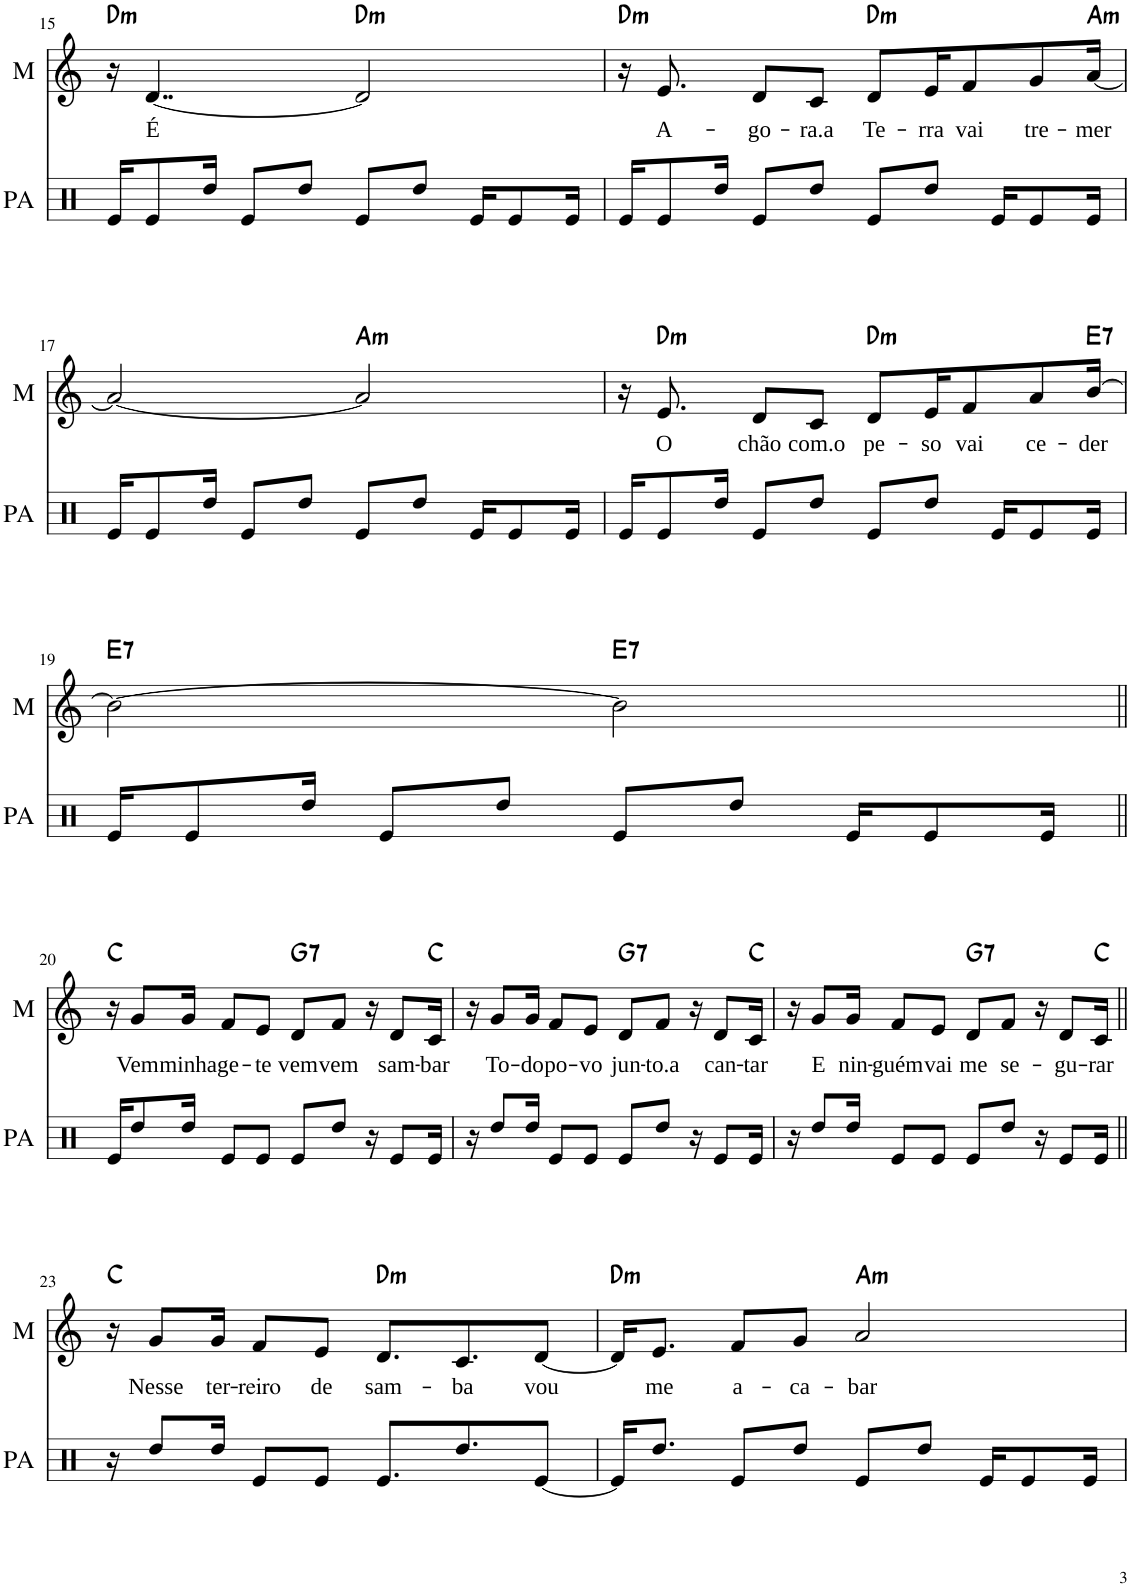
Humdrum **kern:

**kern	**kern	**kern	**kern	**kern	**kern	**kern	**kern	**text	**harte
*part8	*part7	*part6	*part5	*part4	*part3	*part2	*part1	*part1	*part1
*staff8	*staff7	*staff6	*staff5	*staff4	*staff3	*staff2	*staff1	*staff1	*
*I"Piano médio	*I"Partido Alto	*I"Piano grave 2	*I"Piano agudo 2	*I"Piano grave	*I"Piano agudo	*I"Melodia 2	*I"Melodia	*	*
*I'Pm	*I'PA	*I'Pg2	*I'Pa2	*I'Pg	*I'Pa	*I'M2	*I'M	*	*
!!LO:PB:g=z
*clefF4	*clefX	*clefF4	*clefG2	*clefF4	*clefG2	*clefG2	*clefG2	*	*
*	*	*	*	*	*	*Trd1c2	*	*	*
*k[]	*k[]	*k[]	*k[]	*k[]	*k[]	*k[]	*k[]	*	*
*M4/4	*M4/4	*M4/4	*M4/4	*M4/4	*M4/4	*M4/4	*M4/4	*	*
=15	=15	=15	=15	=15	=15	=15	=15	=15	=15
!	!	!	!	!	!	!	!	!	!LO:H:kt=m
16DD/KL	16Re/KL	16C/KL	16G]/ 16c]/ 16e]/KL	16C/KL	16G]/ 16c]/ 16e]/KL	16r	16r	.	D:min
!	!	!	!	!	!	!	!	!LO:LY:b	!
8FF/ 8AA/ 8D/	8Re/	8D/	8A/ 8d/ 8f/	8D/	8A/ 8d/ 8f/	[4..d	[4..d/	É	.
16FF/ 16AA/ 16D/Jk	16Rdd/Jk	16AA/Jk	8A/ 8d/ 8f/J	16AA/Jk	8A/ 8d/ 8f/J	.	.	.	.
8DD/L	8Re/L	8.DD/L	.	8.DD/L	.	.	.	.	.
.	.	.	16A/ 16d/ 16f/KL	.	16A/ 16d/ 16f/KL	.	.	.	.
16FF/ 16AA/ 16D/L	8Rdd/J	.	8A/ 8d/ 8f/J	.	8A/ 8d/ 8f/J	.	.	.	.
16DD-X/JJ	.	16FF/Jk	.	16FF/Jk	.	.	.	.	.
!	!	!	!	!	!	!	!	!	!LO:H:kt=m
8DDn/L	8Re/L	8.D/L	8A/ 8d/ 8f/L	8.D/L	8A/ 8d/ 8f/L	2d]	2d/]	.	D:min
8FF/ 8AA/ 8D/J	8Rdd/J	.	8A/ 8d/ 8f/J	.	8A/ 8d/ 8f/J	.	.	.	.
.	.	16AA/Jk	.	16AA/Jk	.	.	.	.	.
16DD/KL	16Re/KL	16DD/KL	8.A/ 8.d/ 8.f/L	16DD/KL	8.A/ 8.d/ 8.f/L	.	.	.	.
8FF/ 8AA/ 8D/	8Re/	8FF/	.	8FF/	.	.	.	.	.
16DD-X/Jk	16Re/Jk	16DD/Jk	[16A/ [16d/ [16f/Jk	16DD/Jk	[16A/ [16d/ [16f/Jk	.	.	.	.
=16	=16	=16	=16	=16	=16	=16	=16	=16	=16
!	!	!	!	!	!	!	!	!	!LO:H:kt=m
16DD/KL	16Re/KL	8.D/L	16A]/ 16d]/ 16f]/KL	8.D/L	16A]/ 16d]/ 16f]/KL	16r	16r	.	D:min
!	!	!	!	!	!	!	!	!LO:LY:b	!
8FF/ 8AA/ 8D/	8Re/	.	8A/ 8d/ 8f/	.	8A/ 8d/ 8f/	8.e	8.e/	A-	.
16FF/ 16AA/ 16D/Jk	16Rdd/Jk	16AA/Jk	8A/ 8d/ 8f/J	16AA/Jk	8A/ 8d/ 8f/J	.	.	.	.
!	!	!	!	!	!	!	!	!LO:LY:b	!
8DD/L	8Re/L	8.DD/L	.	8.DD/L	.	8d/L	8d/L	-go-	.
.	.	.	16A/ 16d/ 16f/KL	.	16A/ 16d/ 16f/KL	.	.	.	.
!	!	!	!	!	!	!	!	!LO:LY:b	!
16FF/ 16AA/ 16D/L	8Rdd/J	.	8A/ 8d/ 8f/J	.	8A/ 8d/ 8f/J	8c/J	8c/J	-ra.a	.
16DD-X/JJ	.	16FF/Jk	.	16FF/Jk	.	.	.	.	.
!	!	!	!	!	!	!	!	!LO:LY:b	!LO:H:kt=m
8DDn/L	8Re/L	8.D/L	8A/ 8d/ 8f/L	8.D/L	8A/ 8d/ 8f/L	8d/L	8d/L	Te-	D:min
!	!	!	!	!	!	!	!	!LO:LY:b	!
8FF/ 8AA/ 8D/J	8Rdd/J	.	8A/ 8d/ 8f/J	.	8A/ 8d/ 8f/J	16e/K	16e/K	-rra	.
!	!	!	!	!	!	!	!	!LO:LY:b	!
.	.	16AA/Jk	.	16AA/Jk	.	8f/J	8f/	vai	.
16DD/KL	16Re/KL	16DD/KL	8.A/ 8.d/ 8.f/L	16DD/KL	8.A/ 8.d/ 8.f/L	.	.	.	.
!	!	!	!	!	!	!	!	!LO:LY:b	!
8FF/ 8AA/ 8D/	8Re/	8FF/	.	8FF/	.	8g/L	8g/	tre-	.
!	!	!	!	!	!	!	!	!LO:LY:b	!LO:H:kt=m
16DD/Jk	16Re/Jk	16DD/Jk	[16A/ [16c/ [16e/Jk	16DD/Jk	[16A/ [16c/ [16e/Jk	[16a/Jk	[16a/Jk	-mer	A:min
!!LO:LB:g=z
=17	=17	=17	=17	=17	=17	=17	=17	=17	=17
16AAA/KL	16Re/KL	8.AA/L	16A]/ 16c]/ 16e]/KL	8.AA/L	16A]/ 16c]/ 16e]/KL	2a_	2a/_	.	.
8CC/ 8EE/ 8GG/	8Re/	.	8A/ 8c/ 8e/	.	8A/ 8c/ 8e/	.	.	.	.
16CC/ 16EE/ 16GG/Jk	16Rdd/Jk	16EE/Jk	8A/ 8c/ 8e/J	16EE/Jk	8A/ 8c/ 8e/J	.	.	.	.
8AAA/L	8Re/L	8.AAA/L	.	8.AAA/L	.	.	.	.	.
.	.	.	16A/ 16c/ 16e/KL	.	16A/ 16c/ 16e/KL	.	.	.	.
16CC/ 16EE/ 16GG/L	8Rdd/J	.	8A/ 8c/ 8e/J	.	8A/ 8c/ 8e/J	.	.	.	.
16AAA-X/JJ	.	16CC/Jk	.	16CC/Jk	.	.	.	.	.
!	!	!	!	!	!	!	!	!	!LO:H:kt=m
8AAA-/L	8Re/L	8.AA/L	8A/ 8c/ 8e/L	8.AA/L	8A/ 8c/ 8e/L	2a]	2a/]	.	A:min
8CC/ 8EE/ 8GG/J	8Rdd/J	.	8A/ 8c/ 8e/J	.	8A/ 8c/ 8e/J	.	.	.	.
.	.	16EE/Jk	.	16EE/Jk	.	.	.	.	.
16AAA-/KL	16Re/KL	16AAA/KL	8.A/ 8.c/ 8.e/L	16AAA/KL	8.A/ 8.c/ 8.e/L	.	.	.	.
8CC/ 8EE/ 8GG/	8Re/	8CC/	.	8CC/	.	.	.	.	.
16AAA-/Jk	16Re/Jk	16AAA/Jk	[16A/ [16c/ [16e/Jk	16AAA/Jk	[16A/ [16c/ [16e/Jk	.	.	.	.
=18	=18	=18	=18	=18	=18	=18	=18	=18	=18
16DD/KL	16Re/KL	8.D/L	16A]/ 16c]/ 16e]/KL	8.D/L	16A]/ 16c]/ 16e]/KL	16r	16r	.	.
!	!	!	!	!	!	!	!	!LO:LY:b	!LO:H:kt=m
8FF/ 8AA/ 8D/	8Re/	.	8A/ 8d/ 8f/	.	8A/ 8d/ 8f/	8.e	8.e/	O	D:min
16FF/ 16AA/ 16D/Jk	16Rdd/Jk	16AA/Jk	8A/ 8d/ 8f/J	16AA/Jk	8A/ 8d/ 8f/J	.	.	.	.
!	!	!	!	!	!	!	!	!LO:LY:b	!
8DD/L	8Re/L	8.DD/L	.	8.DD/L	.	8d/L	8d/L	chão	.
.	.	.	16A/ 16d/ 16f/KL	.	16A/ 16d/ 16f/KL	.	.	.	.
!	!	!	!	!	!	!	!	!LO:LY:b	!
16FF/ 16AA/ 16D/L	8Rdd/J	.	8A/ 8d/ 8f/J	.	8A/ 8d/ 8f/J	8c/J	8c/J	com.o	.
16DD-X/JJ	.	16FF/Jk	.	16FF/Jk	.	.	.	.	.
!	!	!	!	!	!	!	!	!LO:LY:b	!LO:H:kt=m
8DDn/L	8Re/L	8.D/L	8A/ 8d/ 8f/L	8.D/L	8A/ 8d/ 8f/L	8d/L	8d/L	pe-	D:min
!	!	!	!	!	!	!	!	!LO:LY:b	!
8FF/ 8AA/ 8D/J	8Rdd/J	.	8A/ 8d/ 8f/J	.	8A/ 8d/ 8f/J	16e/K	16e/K	-so	.
!	!	!	!	!	!	!	!	!LO:LY:b	!
.	.	16AA/Jk	.	16AA/Jk	.	8f/J	8f/	vai	.
16DD/KL	16Re/KL	16DD/KL	8.A/ 8.d/ 8.f/L	16DD/KL	8.A/ 8.d/ 8.f/L	.	.	.	.
!	!	!	!	!	!	!	!	!LO:LY:b	!
8FF/ 8AA/ 8D/	8Re/	8FF/	.	8FF/	.	8a/L	8a/	ce-	.
!	!	!	!	!	!	!	!	!LO:LY:b	!LO:H:kt=7
16DD/Jk	16Re/Jk	16DD/Jk	[16G#X/ [16B/ [16d/ [16f/Jk	16DD/Jk	[16G#X/ [16B/ [16d/ [16f/Jk	[16b/Jk	[16b/Jk	-der	E:7
!!LO:LB:g=z
=19	=19	=19	=19	=19	=19	=19	=19	=19	=19
!	!	!	!	!	!	!	!	!	!LO:H:kt=7
16EE/KL	16Re/KL	8.E/L	16G#]/ 16B]/ 16d]/ 16f]/KL	8.E/L	16G#]/ 16B]/ 16d]/ 16f]/KL	2b_	2b\_	.	E:7
8GG#X/ 8BB/ 8E/	8Re/	.	8G#X/ 8B/ 8d/ 8f/	.	8G#X/ 8B/ 8d/ 8f/	.	.	.	.
16GG#/ 16BB/ 16E/Jk	16Rdd/Jk	16BB/Jk	8G#/ 8B/ 8d/ 8f/J	16BB/Jk	8G#/ 8B/ 8d/ 8f/J	.	.	.	.
8EE/L	8Re/L	8.EE/L	.	8.EE/L	.	.	.	.	.
.	.	.	16G#/ 16B/ 16d/ 16f/KL	.	16G#/ 16B/ 16d/ 16f/KL	.	.	.	.
16GG#/ 16BB/ 16E/L	8Rdd/J	.	8G#/ 8B/ 8d/ 8f/J	.	8G#/ 8B/ 8d/ 8f/J	.	.	.	.
16EE-X/JJ	.	16GG#X/Jk	.	16GG#X/Jk	.	.	.	.	.
!	!	!	!	!	!	!	!	!	!LO:H:kt=7
8EEn/L	8Re/L	8.E/L	8G#/ 8B/ 8d/ 8f/L	8.E/L	8G#/ 8B/ 8d/ 8f/L	2b]	2b\]	.	E:7
8GG#/ 8BB/ 8E/J	8Rdd/J	.	8G#/ 8B/ 8d/ 8f/J	.	8G#/ 8B/ 8d/ 8f/J	.	.	.	.
.	.	16BB/Jk	.	16BB/Jk	.	.	.	.	.
16EE/KL	16Re/KL	16EE/KL	8.G#/ 8.B/ 8.d/ 8.f/L	16EE/KL	8.G#/ 8.B/ 8.d/ 8.f/L	.	.	.	.
8GG#/ 8BB/ 8E/	8Re/	8GG#/	.	8GG#/	.	.	.	.	.
16EE/Jk	16Re/Jk	16EE/Jk	[16G#/ [16B/ [16d/ [16f/Jk	16EE/Jk	[16G#/ [16B/ [16d/ [16f/Jk	.	.	.	.
!!LO:LB:g=z
=20||	=20||	=20||	=20||	=20||	=20||	=20||	=20||	=20||	=20||
16CC/KL	16Re/KL	8.C/L	16G#]/ 16B]/ 16d]/ 16f]/KL	8.C/L	16G#]/ 16B]/ 16d]/ 16f]/KL	16r	16r	.	C:maj
!	!	!	!	!	!	!	!	!LO:LY:b	!
8EE/ 8GG/ 8C/	8Rdd/	.	8Gn/ 8c/ 8e/	.	8Gn/ 8c/ 8e/	8g/L	8g/L	Vem	.
!	!	!	!	!	!	!	!	!LO:LY:b	!
16EE/ 16GG/ 16C/Jk	16Rdd/Jk	16GG/Jk	8G/ 8c/ 8e/J	16GG/Jk	8G/ 8c/ 8e/J	16g/Jk	16g/Jk	minha	.
!	!	!	!	!	!	!	!	!LO:LY:b	!
8CC/L	8Re/L	8.CC/L	.	8.CC/L	.	8f/L	8f/L	ge-	.
.	.	.	16G/ 16c/ 16e/KL	.	16G/ 16c/ 16e/KL	.	.	.	.
!	!	!	!	!	!	!	!	!LO:LY:b	!
16EE/ 16GG/ 16C/L	8Re/J	.	8G/ 8c/ 8e/J	.	8G/ 8c/ 8e/J	8e/J	8e/J	-te	.
16CC/JJ	.	16EE/Jk	.	16EE/Jk	.	.	.	.	.
!	!	!	!	!	!	!	!	!LO:LY:b	!LO:H:kt=7
8GGG/L	8Re/L	8.GG/L	8G/ 8B/ 8d/ 8f/L	8.GG/L	8G/ 8B/ 8d/ 8f/L	8d/L	8d/L	vem	G:7
!	!	!	!	!	!	!	!	!LO:LY:b	!
8BBB/ 8DD/ 8FF/J	8Rdd/J	.	8G/ 8B/ 8d/ 8f/J	.	8G/ 8B/ 8d/ 8f/J	8f/J	8f/J	vem	.
.	.	16DD/Jk	.	16DD/Jk	.	.	.	.	.
16GGG/KL	16r	16GGG/KL	8.G/ 8.B/ 8.d/ 8.f/L	16GGG/KL	8.G/ 8.B/ 8.d/ 8.f/L	16r	16r	.	.
!	!	!	!	!	!	!	!	!LO:LY:b	!
8BBB/ 8DD/ 8FF/	8Re/L	8BBB/	.	8BBB/	.	8d/L	8d/L	sam-	.
!	!	!	!	!	!	!	!	!LO:LY:b	!
16GGG/Jk	16Re/Jk	16GGG/Jk	[16G/ [16c/ [16e/Jk	16GGG/Jk	[16G/ [16c/ [16e/Jk	16c/Jk	16c/Jk	-bar	C:maj
=21	=21	=21	=21	=21	=21	=21	=21	=21	=21
16CC/KL	16r	8.C/L	16G]/ 16c]/ 16e]/KL	8.C/L	16G]/ 16c]/ 16e]/KL	16r	16r	.	.
!	!	!	!	!	!	!	!	!LO:LY:b	!
8EE/ 8GG/ 8C/	8Rdd/L	.	8G/ 8c/ 8e/	.	8G/ 8c/ 8e/	8g/L	8g/L	To-	.
!	!	!	!	!	!	!	!	!LO:LY:b	!
16EE/ 16GG/ 16C/Jk	16Rdd/Jk	16GG/Jk	8G/ 8c/ 8e/J	16GG/Jk	8G/ 8c/ 8e/J	16g/Jk	16g/Jk	-do	.
!	!	!	!	!	!	!	!	!LO:LY:b	!
8CC/L	8Re/L	8.CC/L	.	8.CC/L	.	8f/L	8f/L	po-	.
.	.	.	16G/ 16c/ 16e/KL	.	16G/ 16c/ 16e/KL	.	.	.	.
!	!	!	!	!	!	!	!	!LO:LY:b	!
16EE/ 16GG/ 16C/L	8Re/J	.	8G/ 8c/ 8e/J	.	8G/ 8c/ 8e/J	8e/J	8e/J	-vo	.
16CC/JJ	.	16EE/Jk	.	16EE/Jk	.	.	.	.	.
!	!	!	!	!	!	!	!	!LO:LY:b	!LO:H:kt=7
8GGG/L	8Re/L	8.GG/L	8G/ 8B/ 8d/ 8f/L	8.GG/L	8G/ 8B/ 8d/ 8f/L	8d/L	8d/L	jun-	G:7
!	!	!	!	!	!	!	!	!LO:LY:b	!
8BBB/ 8DD/ 8FF/J	8Rdd/J	.	8G/ 8B/ 8d/ 8f/J	.	8G/ 8B/ 8d/ 8f/J	8f/J	8f/J	-to.a	.
.	.	16DD/Jk	.	16DD/Jk	.	.	.	.	.
16GGG/KL	16r	16GGG/KL	8.G/ 8.B/ 8.d/ 8.f/L	16GGG/KL	8.G/ 8.B/ 8.d/ 8.f/L	16r	16r	.	.
!	!	!	!	!	!	!	!	!LO:LY:b	!
8BBB/ 8DD/ 8FF/	8Re/L	8BBB/	.	8BBB/	.	8d/L	8d/L	can-	.
!	!	!	!	!	!	!	!	!LO:LY:b	!
16GGG/Jk	16Re/Jk	16GGG/Jk	[16G/ [16c/ [16e/Jk	16GGG/Jk	[16G/ [16c/ [16e/Jk	16c/Jk	16c/Jk	-tar	C:maj
=22	=22	=22	=22	=22	=22	=22	=22	=22	=22
16CC/KL	16r	8.C/L	16G]/ 16c]/ 16e]/KL	8.C/L	16G]/ 16c]/ 16e]/KL	16r	16r	.	.
!	!	!	!	!	!	!	!	!LO:LY:b	!
8EE/ 8GG/ 8C/	8Rdd/L	.	8G/ 8c/ 8e/	.	8G/ 8c/ 8e/	8g/L	8g/L	E	.
!	!	!	!	!	!	!	!	!LO:LY:b	!
16EE/ 16GG/ 16C/Jk	16Rdd/Jk	16GG/Jk	8G/ 8c/ 8e/J	16GG/Jk	8G/ 8c/ 8e/J	16g/Jk	16g/Jk	nin-	.
!	!	!	!	!	!	!	!	!LO:LY:b	!
8CC/L	8Re/L	8.CC/L	.	8.CC/L	.	8f/L	8f/L	-guém	.
.	.	.	16G/ 16c/ 16e/KL	.	16G/ 16c/ 16e/KL	.	.	.	.
!	!	!	!	!	!	!	!	!LO:LY:b	!
16EE/ 16GG/ 16C/L	8Re/J	.	8G/ 8c/ 8e/J	.	8G/ 8c/ 8e/J	8e/J	8e/J	vai	.
16CC/JJ	.	16EE/Jk	.	16EE/Jk	.	.	.	.	.
!	!	!	!	!	!	!	!	!LO:LY:b	!LO:H:kt=7
8GGG/L	8Re/L	8.GG/L	8G/ 8B/ 8d/ 8f/L	8.GG/L	8G/ 8B/ 8d/ 8f/L	8d/L	8d/L	me	G:7
!	!	!	!	!	!	!	!	!LO:LY:b	!
8BBB/ 8DD/ 8FF/J	8Rdd/J	.	8G/ 8B/ 8d/ 8f/J	.	8G/ 8B/ 8d/ 8f/J	8f/J	8f/J	se-	.
.	.	16DD/Jk	.	16DD/Jk	.	.	.	.	.
16GGG/KL	16r	16GGG/KL	8.G/ 8.B/ 8.d/ 8.f/L	16GGG/KL	8.G/ 8.B/ 8.d/ 8.f/L	16r	16r	.	.
!	!	!	!	!	!	!	!	!LO:LY:b	!
8BBB/ 8DD/ 8FF/	8Re/L	8BBB/	.	8BBB/	.	8d/L	8d/L	-gu-	.
!	!	!	!	!	!	!	!	!LO:LY:b	!
16GGG/Jk	16Re/Jk	16GGG/Jk	[16G/ [16c/ [16e/Jk	16GGG/Jk	[16G/ [16c/ [16e/Jk	16c/Jk	16c/Jk	-rar	C:maj
!!LO:LB:g=z
=23||	=23||	=23||	=23||	=23||	=23||	=23||	=23||	=23||	=23||
1r	16r	8.C/L	16G]/ 16c]/ 16e]/KL	8.C/L	16G]/ 16c]/ 16e]/KL	16r	16r	.	C:maj
!	!	!	!	!	!	!	!	!LO:LY:b	!
.	8Rdd/L	.	8G/ 8c/ 8e/	.	8G/ 8c/ 8e/	8g/L	8g/L	Nesse	.
!	!	!	!	!	!	!	!	!LO:LY:b	!
.	16Rdd/Jk	16GG/Jk	8G/ 8c/ 8e/J	16GG/Jk	8G/ 8c/ 8e/J	16g/Jk	16g/Jk	ter-	.
!	!	!	!	!	!	!	!	!LO:LY:b	!
.	8Re/L	8.CC/L	.	8.CC/L	.	8f/L	8f/L	-reiro	.
.	.	.	16G/ 16c/ 16e/KL	.	16G/ 16c/ 16e/KL	.	.	.	.
!	!	!	!	!	!	!	!	!LO:LY:b	!
.	8Re/J	.	8G/ 8c/ 8e/J	.	8G/ 8c/ 8e/J	8e/J	8e/J	de	.
.	.	16EE/Jk	.	16EE/Jk	.	.	.	.	.
!	!	!	!	!	!	!	!	!LO:LY:b	!LO:H:kt=m
.	8.Re/L	8.D/L	8.A/ 8.d/ 8.f/L	8.D/L	8.A/ 8.d/ 8.f/L	8.d/L	8.d/L	sam-	D:min
!	!	!	!	!	!	!	!	!LO:LY:b	!
.	8.Rdd/	16AA/Jk	8.A/ 8.d/ 8.f/J	16AA/Jk	8.A/ 8.d/ 8.f/J	8.c/J	8.c/	-ba	.
.	.	16DD/KL	.	16DD/KL	.	.	.	.	.
.	.	8FF/	.	8FF/	.	.	.	.	.
!	!	!	!	!	!	!	!	!LO:LY:b	!
.	[8Re/J	.	[8A [8d [8fJ	.	[8A [8d [8fJ	[8dJ	[8d/J	vou	.
.	.	16DD/Jk	.	16DD/Jk	.	.	.	.	.
=24	=24	=24	=24	=24	=24	=24	=24	=24	=24
!	!	!	!	!	!	!	!	!	!LO:H:kt=m
1r	16Re/KL]	8.D/L	16A]/ 16d]/ 16f]/KL	8.D/L	16A]/ 16d]/ 16f]/KL	16d/KL]	16d/KL]	.	D:min
!	!	!	!	!	!	!	!	!LO:LY:b	!
.	8.Rdd/J	.	8.A/ 8.d/ 8.f/J	.	8.A/ 8.d/ 8.f/J	8.e/J	8.e/J	me	.
.	.	16AA/Jk	.	16AA/Jk	.	.	.	.	.
!	!	!	!	!	!	!	!	!LO:LY:b	!
.	8Re/L	8.DD/L	8A/ 8d/ 8f/L	8.DD/L	8A/ 8d/ 8f/L	8f/L	8f/L	a-	.
!	!	!	!	!	!	!	!	!LO:LY:b	!
.	8Rdd/J	.	8A/ 8d/ 8f/J	.	8A/ 8d/ 8f/J	8g/J	8g/J	-ca-	.
.	.	16FF/Jk	.	16FF/Jk	.	.	.	.	.
!	!	!	!	!	!	!	!	!LO:LY:b	!LO:H:kt=m
.	8Re/L	8.AA/L	8A/ 8c/ 8e/L	8.AA/L	8A/ 8c/ 8e/L	2a	2a/	-bar	A:min
.	8Rdd/J	.	8A/ 8c/ 8e/J	.	8A/ 8c/ 8e/J	.	.	.	.
.	.	16EE/Jk	.	16EE/Jk	.	.	.	.	.
.	16Re/KL	16AAA/KL	8.A/ 8.c/ 8.e/L	16AAA/KL	8.A/ 8.c/ 8.e/L	.	.	.	.
.	8Re/	8CC/	.	8CC/	.	.	.	.	.
.	16Re/Jk	16AAA/Jk	[16A/ [16c/ [16e/Jk	16AAA/Jk	[16A/ [16c/ [16e/Jk	.	.	.	.
=	=	=	=	=	=	=	=	=	=
*-	*-	*-	*-	*-	*-	*-	*-	*-	*-
